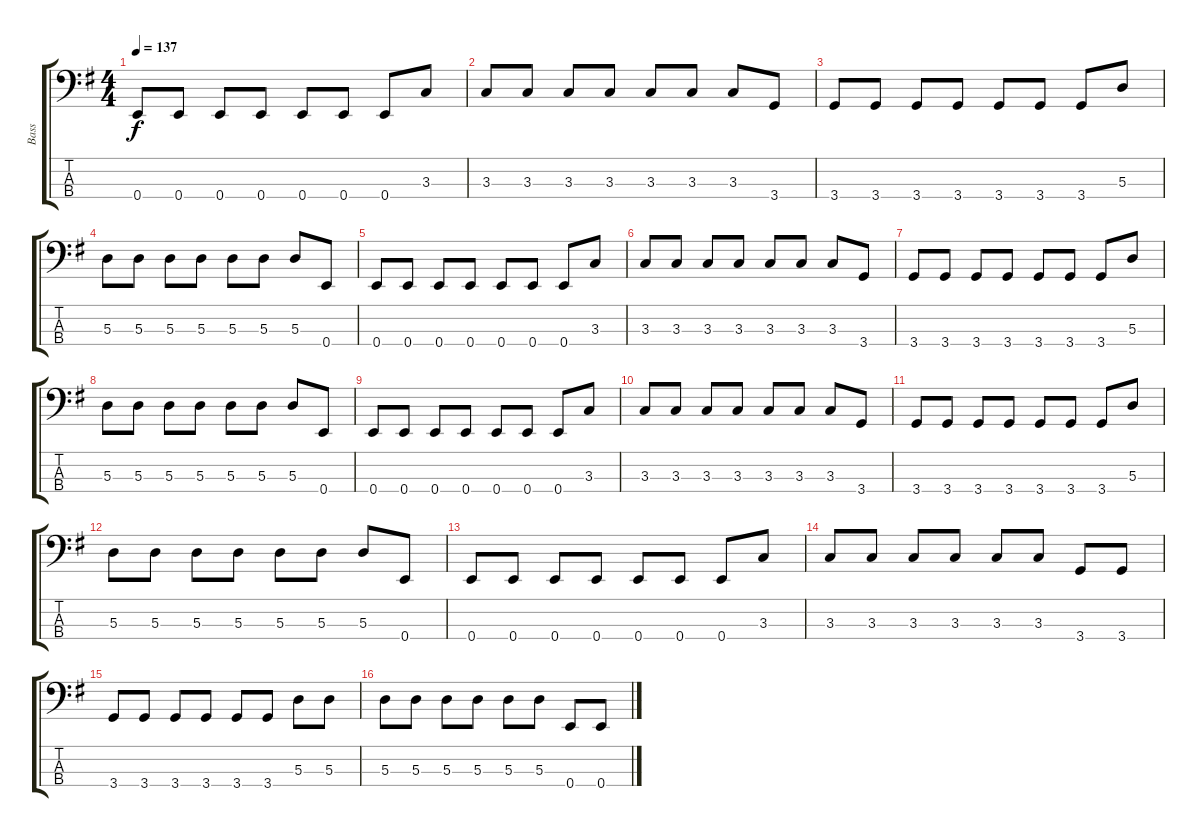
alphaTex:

\track ("Bass" "Bass") {instrument electricbassfinger}
\staff {score tabs}
\tuning (G2 D2 A1 E1) {hide}
\ts (4 4)
\tempo 137
\clef f4
\ks g
0.4.8{dy f} 0.4.8 0.4.8 0.4.8 0.4.8 0.4.8 0.4.8 3.3.8 |
3.3.8 3.3.8 3.3.8 3.3.8 3.3.8 3.3.8 3.3.8 3.4.8 |
3.4.8 3.4.8 3.4.8 3.4.8 3.4.8 3.4.8 3.4.8 5.3.8 |
5.3.8 5.3.8 5.3.8 5.3.8 5.3.8 5.3.8 5.3.8 0.4.8 |
0.4.8 0.4.8 0.4.8 0.4.8 0.4.8 0.4.8 0.4.8 3.3.8 |
3.3.8 3.3.8 3.3.8 3.3.8 3.3.8 3.3.8 3.3.8 3.4.8 |
3.4.8 3.4.8 3.4.8 3.4.8 3.4.8 3.4.8 3.4.8 5.3.8 |
5.3.8 5.3.8 5.3.8 5.3.8 5.3.8 5.3.8 5.3.8 0.4.8 |
0.4.8 0.4.8 0.4.8 0.4.8 0.4.8 0.4.8 0.4.8 3.3.8 |
3.3.8 3.3.8 3.3.8 3.3.8 3.3.8 3.3.8 3.3.8 3.4.8 |
3.4.8 3.4.8 3.4.8 3.4.8 3.4.8 3.4.8 3.4.8 5.3.8 |
5.3.8 5.3.8 5.3.8 5.3.8 5.3.8 5.3.8 5.3.8 0.4.8 |
0.4.8 0.4.8 0.4.8 0.4.8 0.4.8 0.4.8 0.4.8 3.3.8 |
3.3.8 3.3.8 3.3.8 3.3.8 3.3.8 3.3.8 3.4.8 3.4.8 |
3.4.8{volume 10} 3.4.8 3.4.8 3.4.8 3.4.8 3.4.8 5.3.8 5.3.8 |
5.3.8{volume 7} 5.3.8 5.3.8 5.3.8 5.3.8 5.3.8 0.4.8 0.4.8
